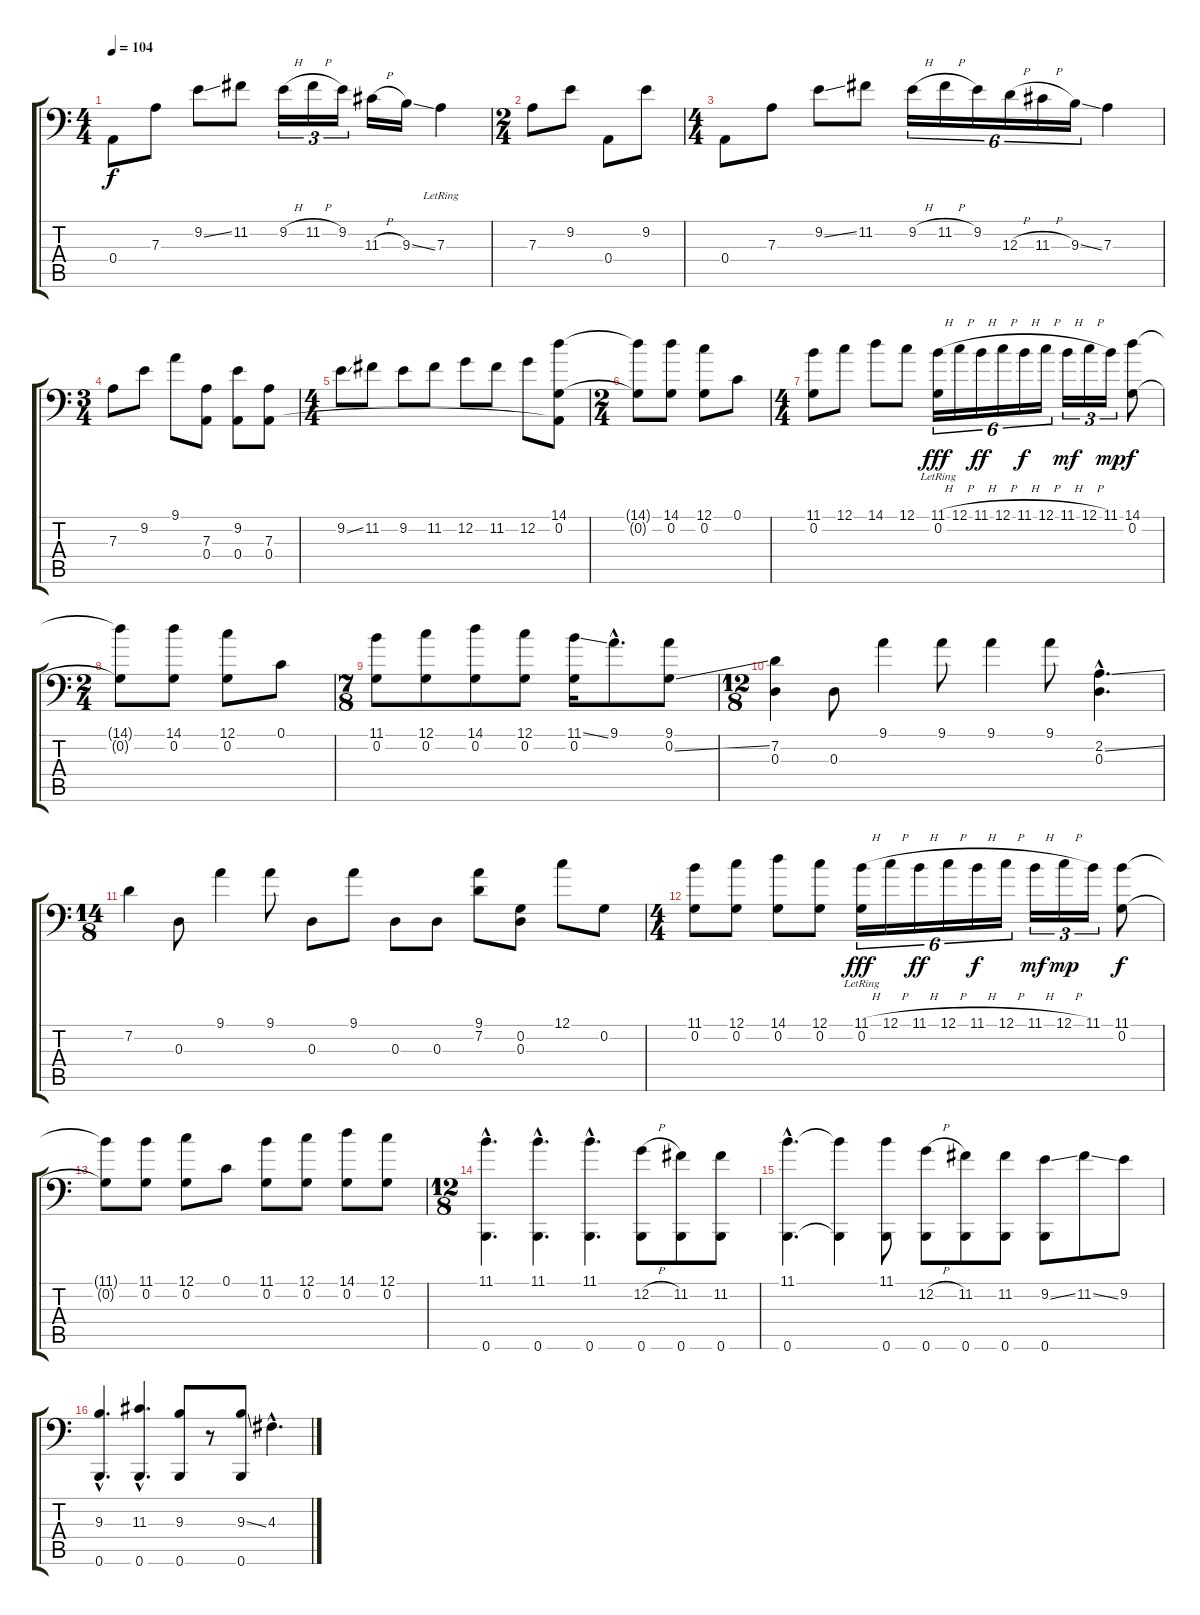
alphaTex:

\track "" {instrument fretlessbass}
\staff {score tabs}
\tuning (C3 G2 D2 A1 E1 B0) {hide}
\ts (4 4)
\tempo 104
\clef f4
\ks c
0.4.8{dy f instrument fretlessbass} 7.3.8 9.2{ss}.8 11.2.8 9.2{h}.16{tu (3 2)} 11.2{h}.16{tu (3 2)} 9.2.16{tu (3 2)} 11.3{h}.16 9.3{ss}.16 7.3{lr}.4 |
\ts (2 4)
7.3.8 9.2.8 0.4.8 9.2.8 |
\ts (4 4)
0.4.8 7.3.8 9.2{ss}.8 11.2.8 9.2{h}.16{tu (6 4)} 11.2{h}.16{tu (6 4)} 9.2.16{tu (6 4)} 12.3{h}.16{tu (6 4)} 11.3{h}.16{tu (6 4)} 9.3{ss}.16{tu (6 4)} 7.3.4 |
\ts (3 4)
7.3.8 9.2.8 9.1.8 (7.3 0.4).8 (9.2 0.4).8 (7.3 0.4).8 |
\ts (4 4)
9.2{ss}.8 11.2.8 9.2.8 11.2.8 12.2.8 11.2.8 12.2.8 (14.1 0.2 0.4{t}).8 |
\ts (2 4)
(14.1{t} 0.2{t}).8 (14.1 0.2).8 (12.1 0.2).8 0.1.8 |
\ts (4 4)
(11.1 0.2).8 12.1.8 14.1.8 12.1.8 (11.1{h} 0.2{lr}).16{tu (6 4) dy fff} 12.1{h}.16{tu (6 4)} 11.1{h}.16{tu (6 4) dy ff} 12.1{h}.16{tu (6 4)} 11.1{h}.16{tu (6 4) dy f} 12.1{h}.16{tu (6 4)} 11.1{h}.16{tu (3 2) dy mf} 12.1{h}.16{tu (3 2)} 11.1.16{tu (3 2) dy mp} (14.1 0.2).8{dy f} |
\ts (2 4)
(14.1{t} 0.2{t}).8 (14.1 0.2).8 (12.1 0.2).8 0.1.8 |
\ts (7 8)
(11.1 0.2).8 (12.1 0.2).8 (14.1 0.2).8 (12.1 0.2).8 (11.1{ss} 0.2).16 9.1{hac}.8{d} (9.1 0.2{ss}).8 |
\ts (12 8)
(7.2 0.3).4 0.3.8 9.1.4 9.1.8 9.1.4 9.1.8 (2.2{ss hac} 0.3{hac}).4{d} |
\ts (14 8)
7.2.4 0.3.8 9.1.4 9.1.8 0.3.8 9.1.8 0.3.8 0.3.8 (9.1 7.2).8 (0.2 0.3).8 12.1.8 0.2.8 |
\ts (4 4)
(11.1 0.2).8 (12.1 0.2).8 (14.1 0.2).8 (12.1 0.2).8 (11.1{h} 0.2{lr}).16{tu (6 4) dy fff} 12.1{h}.16{tu (6 4)} 11.1{h}.16{tu (6 4) dy ff} 12.1{h}.16{tu (6 4)} 11.1{h}.16{tu (6 4) dy f} 12.1{h}.16{tu (6 4)} 11.1{h}.16{tu (3 2) dy mf} 12.1{h}.16{tu (3 2) dy mp} 11.1.16{tu (3 2)} (11.1 0.2).8{dy f} |
(11.1{t} 0.2{t}).8 (11.1 0.2).8 (12.1 0.2).8 0.1.8 (11.1 0.2).8 (12.1 0.2).8 (14.1 0.2).8 (12.1 0.2).8 |
\ts (12 8)
(11.1{hac} 0.6{hac}).4{d} (11.1{hac} 0.6{hac}).4{d} (11.1{hac} 0.6{hac}).4{d} (12.2{h} 0.6).8 (11.2 0.6).8 (11.2 0.6).8 |
(11.1{hac} 0.6{hac}).4{d} (11.1{t} 0.6{t}).4 (11.1 0.6).8 (12.2{h} 0.6).8 (11.2 0.6).8 (11.2 0.6).8 (9.2{ss} 0.6).8 11.2{ss}.8 9.2.8 |
(9.3{hac} 0.6{hac}).4{d} (11.3{hac} 0.6{hac}).4{d} (9.3 0.6).8 r.8 (9.3{ss} 0.6).8 4.3{hac}.4{d}
